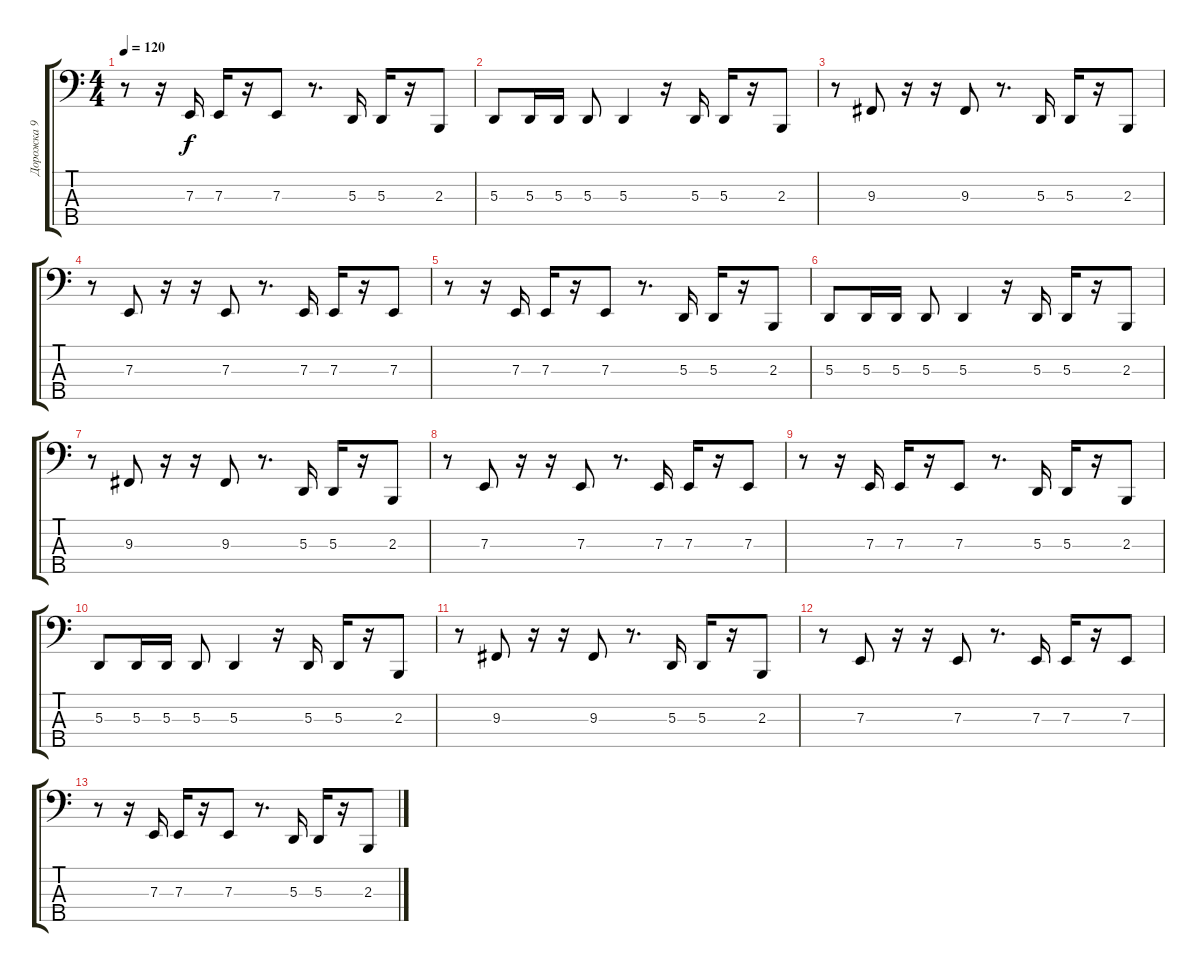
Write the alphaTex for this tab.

\track ("Дорожка 9" "Дорожка 9") {instrument lead8bassandlead}
\staff {score tabs}
\tuning (G2 D2 A1 E1 B0) {hide}
\ts (4 4)
\tempo 120
\clef f4
\ks c
r.8{dy f} r.16 7.3.16 7.3.16 r.16 7.3.8 r.8{d} 5.3.16 5.3.16 r.16 2.3.8 |
5.3.8 5.3.16 5.3.16 5.3.8 5.3.4 r.16 5.3.16 5.3.16 r.16 2.3.8 |
r.8 9.3.8 r.16 r.16 9.3.8 r.8{d} 5.3.16 5.3.16 r.16 2.3.8 |
r.8 7.3.8 r.16 r.16 7.3.8 r.8{d} 7.3.16 7.3.16 r.16 7.3.8 |
r.8 r.16 7.3.16 7.3.16 r.16 7.3.8 r.8{d} 5.3.16 5.3.16 r.16 2.3.8 |
5.3.8 5.3.16 5.3.16 5.3.8 5.3.4 r.16 5.3.16 5.3.16 r.16 2.3.8 |
r.8 9.3.8 r.16 r.16 9.3.8 r.8{d} 5.3.16 5.3.16 r.16 2.3.8 |
r.8 7.3.8 r.16 r.16 7.3.8 r.8{d} 7.3.16 7.3.16 r.16 7.3.8 |
r.8 r.16 7.3.16 7.3.16 r.16 7.3.8 r.8{d} 5.3.16 5.3.16 r.16 2.3.8 |
5.3.8 5.3.16 5.3.16 5.3.8 5.3.4 r.16 5.3.16 5.3.16 r.16 2.3.8 |
r.8 9.3.8 r.16 r.16 9.3.8 r.8{d} 5.3.16 5.3.16 r.16 2.3.8 |
r.8 7.3.8 r.16 r.16 7.3.8 r.8{d} 7.3.16 7.3.16 r.16 7.3.8 |
r.8 r.16 7.3.16 7.3.16 r.16 7.3.8 r.8{d} 5.3.16 5.3.16 r.16 2.3.8
